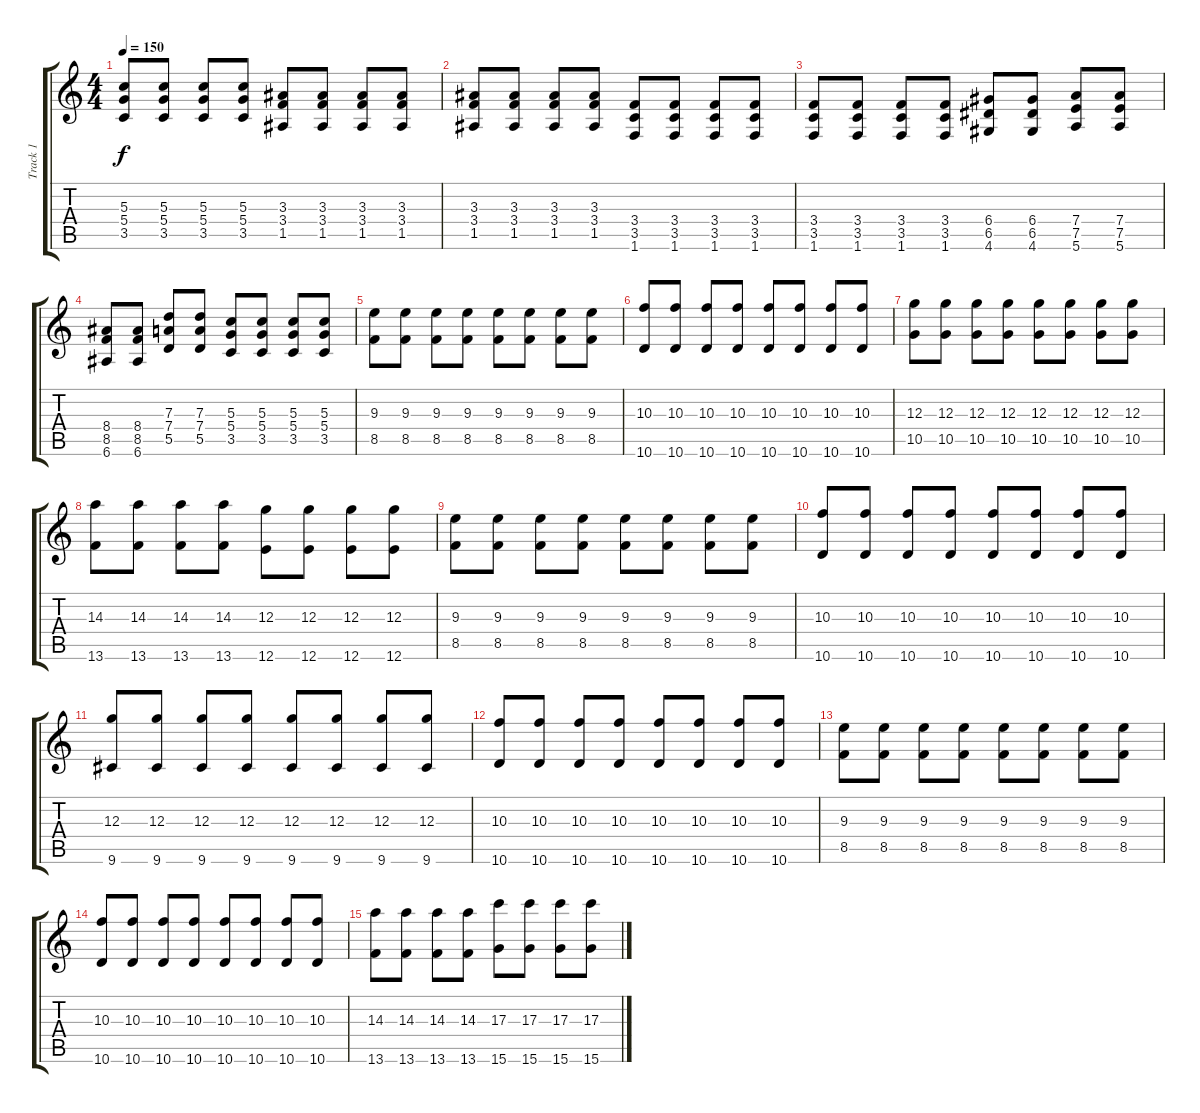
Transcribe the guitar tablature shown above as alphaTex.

\track ("Track 1" "Track 1") {instrument overdrivenguitar}
\staff {score tabs}
\tuning (E4 B3 G3 D3 A2 E2) {hide}
\ts (4 4)
\tempo 150
\clef g2
\ks c
(5.3 5.4 3.5).8{dy f} (5.3 5.4 3.5).8 (5.3 5.4 3.5).8 (5.3 5.4 3.5).8 (3.3 3.4 1.5).8 (3.3 3.4 1.5).8 (3.3 3.4 1.5).8 (3.3 3.4 1.5).8 |
(3.3 3.4 1.5).8 (3.3 3.4 1.5).8 (3.3 3.4 1.5).8 (3.3 3.4 1.5).8 (3.4 3.5 1.6).8 (3.4 3.5 1.6).8 (3.4 3.5 1.6).8 (3.4 3.5 1.6).8 |
(3.4 3.5 1.6).8 (3.4 3.5 1.6).8 (3.4 3.5 1.6).8 (3.4 3.5 1.6).8 (6.4 6.5 4.6).8 (6.4 6.5 4.6).8 (7.4 7.5 5.6).8 (7.4 7.5 5.6).8 |
(8.4 8.5 6.6).8 (8.4 8.5 6.6).8 (7.3 7.4 5.5).8 (7.3 7.4 5.5).8 (5.3 5.4 3.5).8 (5.3 5.4 3.5).8 (5.3 5.4 3.5).8 (5.3 5.4 3.5).8 |
(9.3 8.5).8 (9.3 8.5).8 (9.3 8.5).8 (9.3 8.5).8 (9.3 8.5).8 (9.3 8.5).8 (9.3 8.5).8 (9.3 8.5).8 |
(10.3 10.6).8 (10.3 10.6).8 (10.3 10.6).8 (10.3 10.6).8 (10.3 10.6).8 (10.3 10.6).8 (10.3 10.6).8 (10.3 10.6).8 |
(12.3 10.5).8 (12.3 10.5).8 (12.3 10.5).8 (12.3 10.5).8 (12.3 10.5).8 (12.3 10.5).8 (12.3 10.5).8 (12.3 10.5).8 |
(14.3 13.6).8 (14.3 13.6).8 (14.3 13.6).8 (14.3 13.6).8 (12.3 12.6).8 (12.3 12.6).8 (12.3 12.6).8 (12.3 12.6).8 |
(9.3 8.5).8 (9.3 8.5).8 (9.3 8.5).8 (9.3 8.5).8 (9.3 8.5).8 (9.3 8.5).8 (9.3 8.5).8 (9.3 8.5).8 |
(10.3 10.6).8 (10.3 10.6).8 (10.3 10.6).8 (10.3 10.6).8 (10.3 10.6).8 (10.3 10.6).8 (10.3 10.6).8 (10.3 10.6).8 |
(12.3 9.6).8 (12.3 9.6).8 (12.3 9.6).8 (12.3 9.6).8 (12.3 9.6).8 (12.3 9.6).8 (12.3 9.6).8 (12.3 9.6).8 |
(10.3 10.6).8 (10.3 10.6).8 (10.3 10.6).8 (10.3 10.6).8 (10.3 10.6).8 (10.3 10.6).8 (10.3 10.6).8 (10.3 10.6).8 |
(9.3 8.5).8 (9.3 8.5).8 (9.3 8.5).8 (9.3 8.5).8 (9.3 8.5).8 (9.3 8.5).8 (9.3 8.5).8 (9.3 8.5).8 |
(10.3 10.6).8 (10.3 10.6).8 (10.3 10.6).8 (10.3 10.6).8 (10.3 10.6).8 (10.3 10.6).8 (10.3 10.6).8 (10.3 10.6).8 |
(14.3 13.6).8 (14.3 13.6).8 (14.3 13.6).8 (14.3 13.6).8 (17.3 15.6).8 (17.3 15.6).8 (17.3 15.6).8 (17.3 15.6).8
